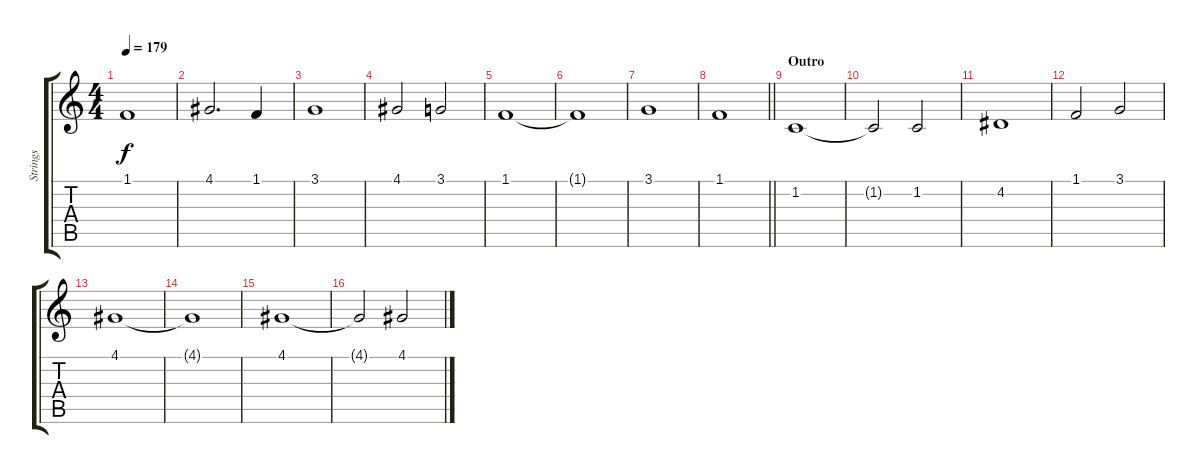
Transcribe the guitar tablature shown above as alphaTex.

\track ("Strings" "Strings") {instrument stringensemble1}
\staff {score tabs}
\tuning (E4 B3 G3 D3 A2 E2) {hide}
\ts (4 4)
\tempo 179
\clef g2
\ks c
1.1.1{dy f} |
4.1.2{d} 1.1.4 |
3.1.1 |
4.1.2 3.1.2 |
1.1.1 |
1.1{t}.1 |
3.1.1 |
\barLineRight lightlight
1.1.1 |
\section ("" "Outro")
1.2.1 |
1.2{t}.2 1.2.2 |
4.2.1 |
1.1.2 3.1.2 |
4.1.1 |
4.1{t}.1 |
4.1.1 |
4.1{t}.2 4.1.2
